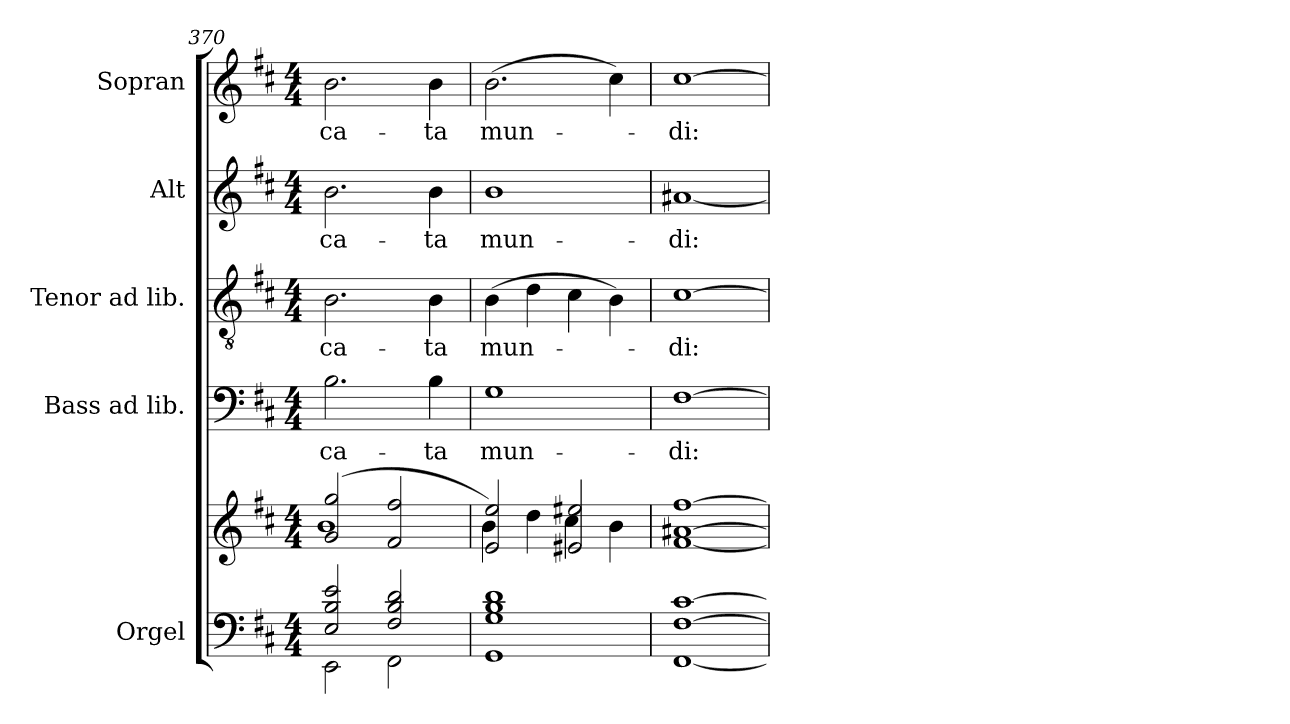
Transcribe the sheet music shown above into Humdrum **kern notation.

**kern	**kern	**kern	**text	**kern	**text	**kern	**text	**kern	**text
*part5	*part5	*part4	*part4	*part3	*part3	*part2	*part2	*part1	*part1
*staff6	*staff5	*staff4	*staff4	*staff3	*staff3	*staff2	*staff2	*staff1	*staff1
*I"Orgel	*	*I"Bass ad lib.	*	*I"Tenor ad lib.	*	*I"Alt	*	*I"Sopran	*
*I'Org.	*	*I'B.	*	*I'T.	*	*I'A.	*	*I'S.	*
*clefF4	*clefG2	*clefF4	*	*clefGv2	*	*clefG2	*	*clefG2	*
*k[f#c#]	*k[f#c#]	*k[f#c#]	*	*k[f#c#]	*	*k[f#c#]	*	*k[f#c#]	*
*D:	*D:	*D:	*	*D:	*	*D:	*	*D:	*
*M4/4	*M4/4	*M4/4	*	*M4/4	*	*M4/4	*	*M4/4	*
=370	=370	=370	=370	=370	=370	=370	=370	=370	=370
*^	*^	*	*	*	*	*	*	*	*
!	!	!	!	!	!LO:LY:b	!	!LO:LY:b	!	!LO:LY:b	!	!LO:LY:b
2E/ 2B/ 2e/	2EE\	(2g/ 2gg/	1b	2.B\	-ca-	2.B\	-ca-	2.b\	-ca-	2.b\	-ca-
2F#/ 2B/ 2d/	2FF#\	2f#/ 2ff#/	.	.	.	.	.	.	.	.	.
!	!	!	!	!	!LO:LY:b	!	!LO:LY:b	!	!LO:LY:b	!	!LO:LY:b
.	.	.	.	4B\	-ta	4B\	-ta	4b\	-ta	4b\	-ta
=371	=371	=371	=371	=371	=371	=371	=371	=371	=371	=371	=371
!	!	!	!	!	!LO:LY:b	!	!LO:LY:b	!	!LO:LY:b	!	!LO:LY:b
1G 1B 1d	1GG	2e/ 2ee/	4b\)	1G	mun-	(>4B\	mun-	1b	mun-	(>2.b\	mun-
.	.	.	4dd\	.	.	4d\	.	.	.	.	.
.	.	2e#X/ 2ee#X/	4cc#\	.	.	4c#\	.	.	.	.	.
.	.	.	4b\	.	.	4B\)	.	.	.	4cc#\)	.
=372	=372	=372	=372	=372	=372	=372	=372	=372	=372	=372	=372
!	!	!	!	!	!LO:LY:b	!	!LO:LY:b	!	!LO:LY:b	!	!LO:LY:b
*	*	*v	*v	*	*	*	*	*	*	*	*
[>1F# [>1c#	[<1FF#	[1f# [1a#X [1ff#	[1F#	-di:	[1c#	-di:	[1a#X	-di:	[1cc#	-di:
*v	*v	*	*	*	*	*	*	*	*	*
=	=	=	=	=	=	=	=	=	=
*-	*-	*-	*-	*-	*-	*-	*-	*-	*-
